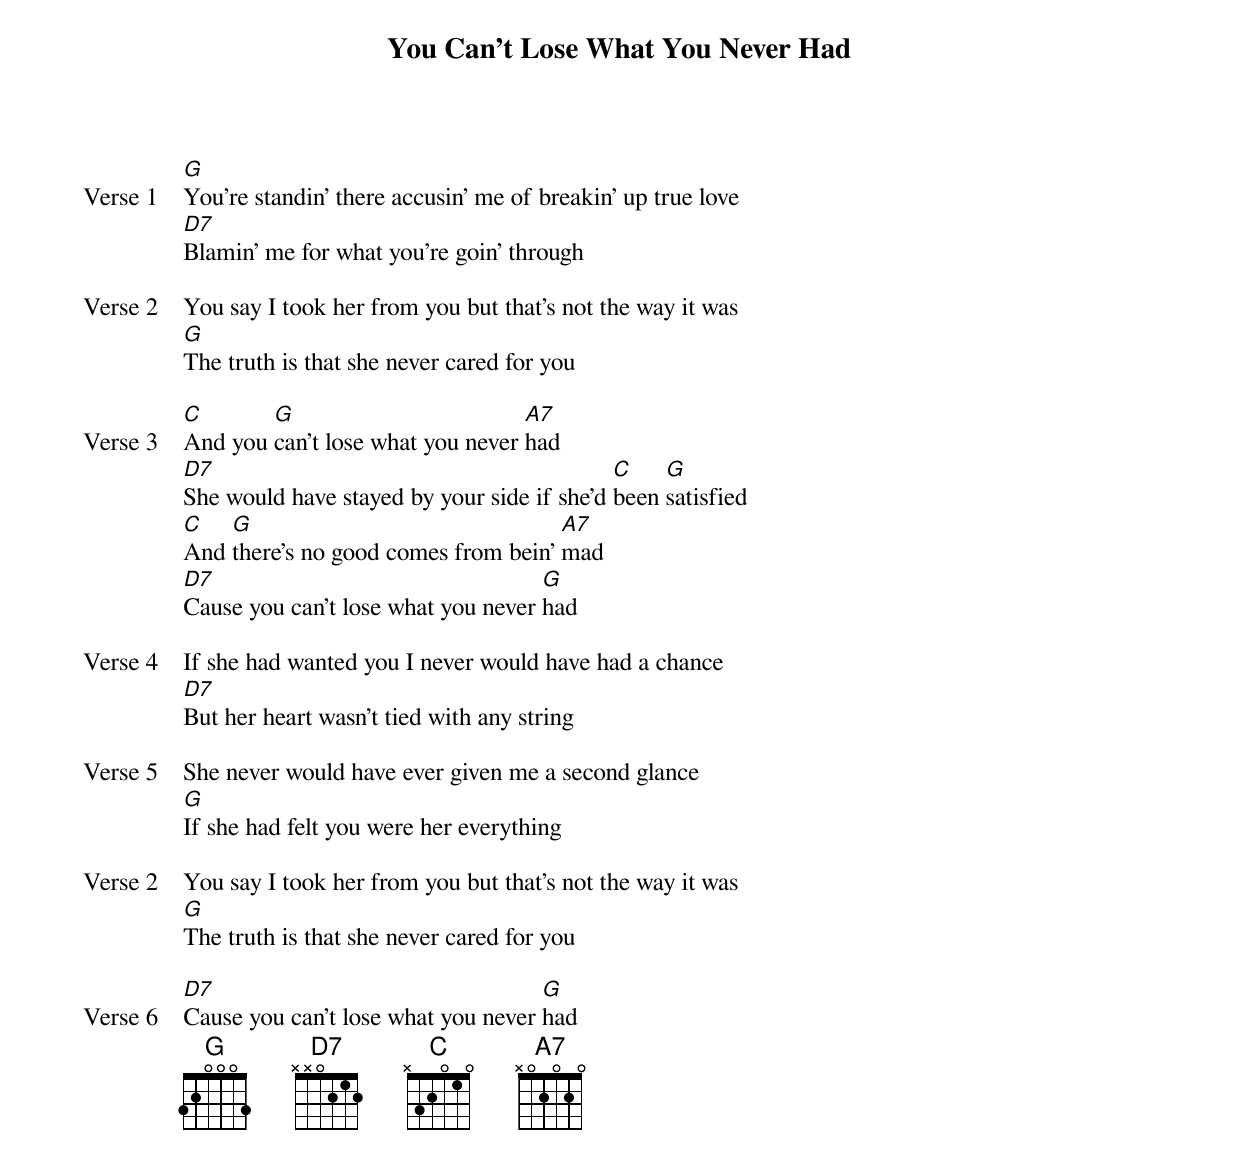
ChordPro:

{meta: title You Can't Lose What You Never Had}
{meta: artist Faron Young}
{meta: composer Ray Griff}

{start_of_verse: Verse 1}
[G]You're standin' there accusin' me of breakin' up true love
[D7]Blamin' me for what you're goin' through
{end_of_verse}

{start_of_verse: Verse 2}
You say I took her from you but that's not the way it was
[G]The truth is that she never cared for you
{end_of_verse}

{start_of_verse: Verse 3}
[C]And you [G]can't lose what you never [A7]had
[D7]She would have stayed by your side if she'd [C]been [G]satisfied
[C]And [G]there's no good comes from bein' [A7]mad
[D7]Cause you can't lose what you never [G]had
{end_of_verse}

{start_of_verse: Verse 4}
If she had wanted you I never would have had a chance
[D7]But her heart wasn't tied with any string
{end_of_verse}

{start_of_verse: Verse 5}
She never would have ever given me a second glance
[G]If she had felt you were her everything
{end_of_verse}

{start_of_verse: Verse 2}
You say I took her from you but that's not the way it was
[G]The truth is that she never cared for you
{end_of_verse}

{start_of_verse: Verse 6}
[D7]Cause you can't lose what you never [G]had
{end_of_verse}
